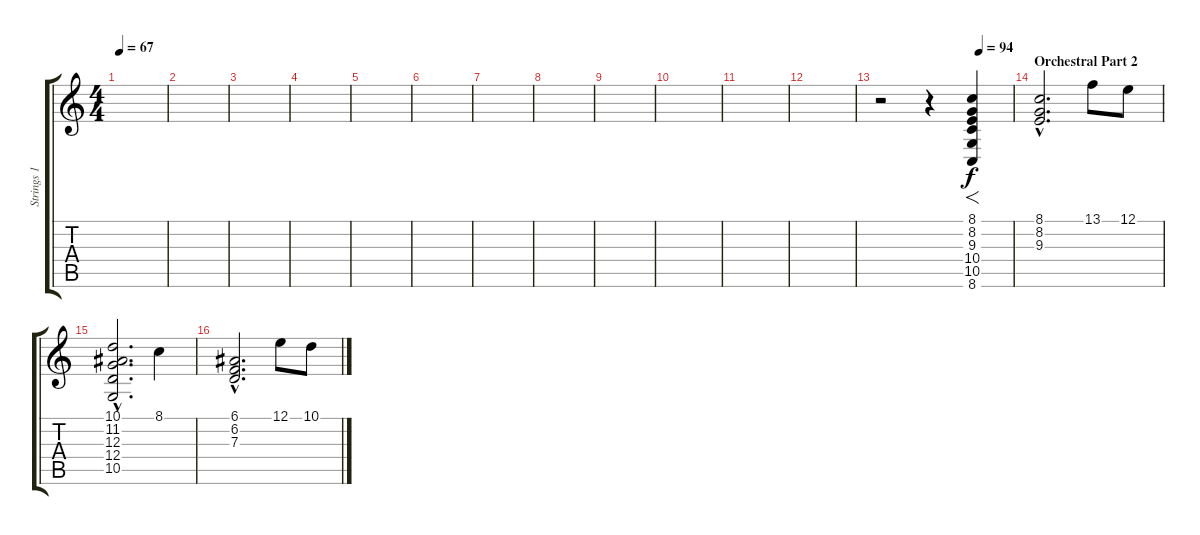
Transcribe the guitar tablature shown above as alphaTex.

\track ("Strings 1" "Strings 1") {instrument tremolostrings}
\staff {score tabs}
\tuning (E4 B3 G3 D3 A2 E2) {hide}
\ts (4 4)
\tempo 67
\clef g2
\ks c
|
|
|
|
|
|
|
|
|
|
|
|
\tempo (94 0.75)
r.2 r.4 (8.1 8.2 9.3 10.4 10.5 8.6).4{f} |
\section ("" "Orchestral Part 2")
(8.1{hac} 8.2{hac} 9.3{hac}).2{d} 13.1.8 12.1.8 |
(10.1{hac} 11.2{hac} 12.3{hac} 12.4{hac} 10.5{hac}).2{d} 8.1.4 |
(6.1{hac} 6.2{hac} 7.3{hac}).2{d} 12.1.8 10.1.8
